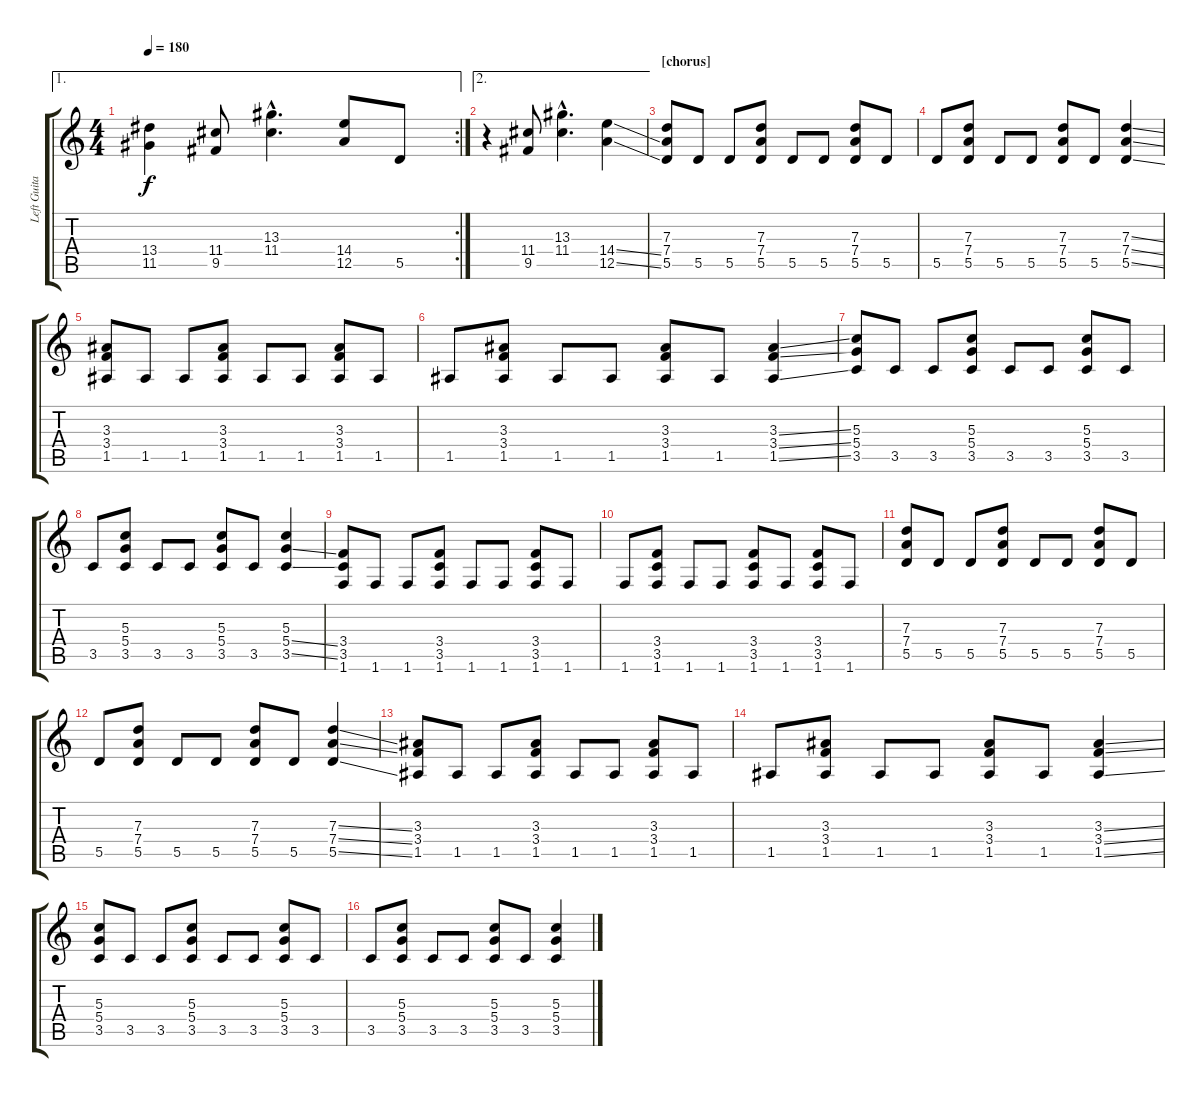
\track ("Left Guitar" "Left Guita") {instrument distortionguitar}
\staff {score tabs}
\tuning (E4 B3 G3 D3 A2 E2) {hide}
\ae 1
\rc 2
\ts (4 4)
\tempo 180
\clef g2
\ks c
(13.4{t} 11.5{t}).4{dy f} (11.4 9.5).8 (13.3{hac} 11.4{hac}).4{d} (14.4 12.5).8 5.5.8 |
\ae 2
r.4 (11.4 9.5).8 (13.3{hac} 11.4{hac}).4{d} (14.4{ss} 12.5{ss}).4 |
\section ("" "[chorus]")
(7.3 7.4 5.5).8 5.5.8 5.5.8 (7.3 7.4 5.5).8 5.5.8 5.5.8 (7.3 7.4 5.5).8 5.5.8 |
5.5.8 (7.3 7.4 5.5).8 5.5.8 5.5.8 (7.3 7.4 5.5).8 5.5.8 (7.3{ss} 7.4{ss} 5.5{ss}).4 |
(3.3 3.4 1.5).8 1.5.8 1.5.8 (3.3 3.4 1.5).8 1.5.8 1.5.8 (3.3 3.4 1.5).8 1.5.8 |
1.5.8 (3.3 3.4 1.5).8 1.5.8 1.5.8 (3.3 3.4 1.5).8 1.5.8 (3.3{ss} 3.4{ss} 1.5{ss}).4 |
(5.3 5.4 3.5).8 3.5.8 3.5.8 (5.3 5.4 3.5).8 3.5.8 3.5.8 (5.3 5.4 3.5).8 3.5.8 |
3.5.8 (5.3 5.4 3.5).8 3.5.8 3.5.8 (5.3 5.4 3.5).8 3.5.8 (5.3 5.4{ss} 3.5{ss}).4 |
(3.4 3.5 1.6).8 1.6.8 1.6.8 (3.4 3.5 1.6).8 1.6.8 1.6.8 (3.4 3.5 1.6).8 1.6.8 |
1.6.8 (3.4 3.5 1.6).8 1.6.8 1.6.8 (3.4 3.5 1.6).8 1.6.8 (3.4 3.5 1.6).8 1.6.8 |
(7.3 7.4 5.5).8 5.5.8 5.5.8 (7.3 7.4 5.5).8 5.5.8 5.5.8 (7.3 7.4 5.5).8 5.5.8 |
5.5.8 (7.3 7.4 5.5).8 5.5.8 5.5.8 (7.3 7.4 5.5).8 5.5.8 (7.3{ss} 7.4{ss} 5.5{ss}).4 |
(3.3 3.4 1.5).8 1.5.8 1.5.8 (3.3 3.4 1.5).8 1.5.8 1.5.8 (3.3 3.4 1.5).8 1.5.8 |
1.5.8 (3.3 3.4 1.5).8 1.5.8 1.5.8 (3.3 3.4 1.5).8 1.5.8 (3.3{ss} 3.4{ss} 1.5{ss}).4 |
(5.3 5.4 3.5).8 3.5.8 3.5.8 (5.3 5.4 3.5).8 3.5.8 3.5.8 (5.3 5.4 3.5).8 3.5.8 |
3.5.8 (5.3 5.4 3.5).8 3.5.8 3.5.8 (5.3 5.4 3.5).8 3.5.8 (5.3{ss} 5.4{ss} 3.5{ss}).4
